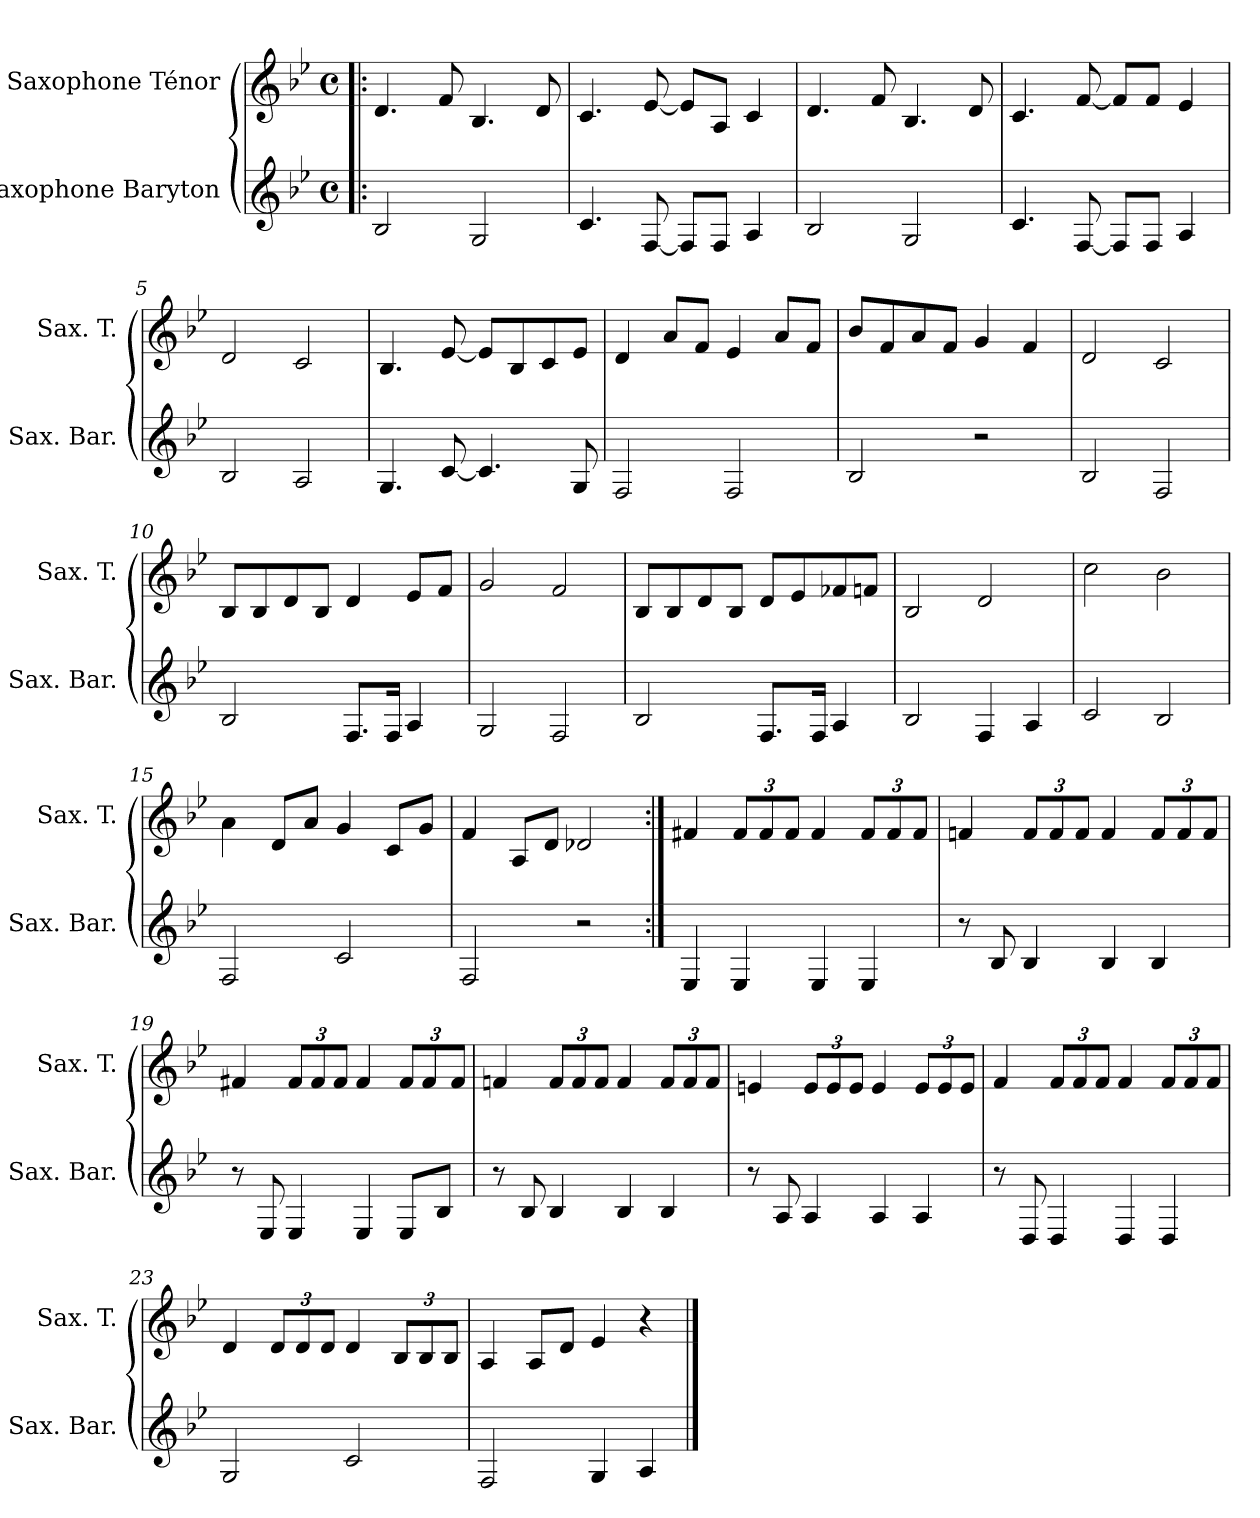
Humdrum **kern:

**kern	**kern
*part2	*part1
*staff2	*staff1
*I"Saxophone Baryton	*I"Saxophone Ténor
*I'Sax. Bar.	*I'Sax. T.
*clefG2	*clefG2
*ITrd12c21	*ITrd8c14
*k[b-e-]	*k[b-e-]
*M4/4	*M4/4
*met(c)	*met(c)
=1!|:	=1!|:
2BB-/	4.D/
.	8F/
2GG/	4.BB-/
.	8D/
=2	=2
4.C/	4.C/
[8FF/	[8E-/
8FF/L]	8E-/L]
8FF/J	8AA/J
4AA/	4C/
=3	=3
2BB-/	4.D/
.	8F/
2GG/	4.BB-/
.	8D/
=4	=4
4.C/	4.C/
[8FF/	[8F/
8FF/L]	8F/L]
8FF/J	8F/J
4AA/	4E-/
=5	=5
2BB-/	2D/
2AA/	2C/
=6	=6
4.GG/	4.BB-/
[8C/	[8E-/
4.C/]	8E-/L]
.	8BB-/
.	8C/
8GG/	8E-/J
=7	=7
2FF/	4D/
.	8A/L
.	8F/J
2FF/	4E-/
.	8A/L
.	8F/J
=8	=8
2BB-/	8B-/L
.	8F/
.	8A/
.	8F/J
2r	4G/
.	4F/
=9	=9
2BB-/	2D/
2FF/	2C/
!!LO:LB:g=z
=10	=10
2BB-/	8BB-/L
.	8BB-/
.	8D/
.	8BB-/J
8.FF/L	4D/
16FF/Jk	.
4AA/	8E-/L
.	8F/J
=11	=11
2GG/	2G/
2FF/	2F/
=12	=12
2BB-/	8BB-/L
.	8BB-/
.	8D/
.	8BB-/J
8.FF/L	8D/L
.	8E-/
16FF/Jk	.
4AA/	8F-X/
.	8Fn/J
=13	=13
2BB-/	2BB-/
4FF/	2D/
4AA/	.
=14	=14
2C/	2c\
2BB-/	2B-\
=15	=15
2FF/	4A\
.	8D/L
.	8A/J
2C/	4G/
.	8C/L
.	8G/J
=16	=16
2FF/	4F/
.	8AA/L
.	8D/J
2r	2D-X/
=17:|!	=17:|!
4EE-/	4F#X/
*	*Xbrackettup
4EE-/	12F#/L
.	12F#/
.	12F#/J
4EE-/	4F#/
4EE-/	12F#/L
.	12F#/
.	12F#/J
=18	=18
8r	4Fn/
8BB-/	.
4BB-/	12F/L
.	12F/
.	12F/J
4BB-/	4F/
4BB-/	12F/L
.	12F/
.	12F/J
!!LO:LB:g=z
=19	=19
8r	4F#X/
8EE-/	.
4EE-/	12F#/L
.	12F#/
.	12F#/J
4EE-/	4F#/
8EE-/L	12F#/L
.	12F#/
8BB-/J	.
.	12F#/J
=20	=20
8r	4Fn/
8BB-/	.
4BB-/	12F/L
.	12F/
.	12F/J
4BB-/	4F/
4BB-/	12F/L
.	12F/
.	12F/J
=21	=21
8r	4En/
8AA/	.
4AA/	12E/L
.	12E/
.	12E/J
4AA/	4E/
4AA/	12E/L
.	12E/
.	12E/J
=22	=22
8r	4F/
8DD/	.
4DD/	12F/L
.	12F/
.	12F/J
4DD/	4F/
4DD/	12F/L
.	12F/
.	12F/J
=23	=23
2GG/	4D/
.	12D/L
.	12D/
.	12D/J
2C/	4D/
.	12BB-/L
.	12BB-/
.	12BB-/J
=24	=24
2FF/	4AA/
.	8AA/L
.	8D/J
4GG/	4E-/
4AA/	4r
==	==
*-	*-
